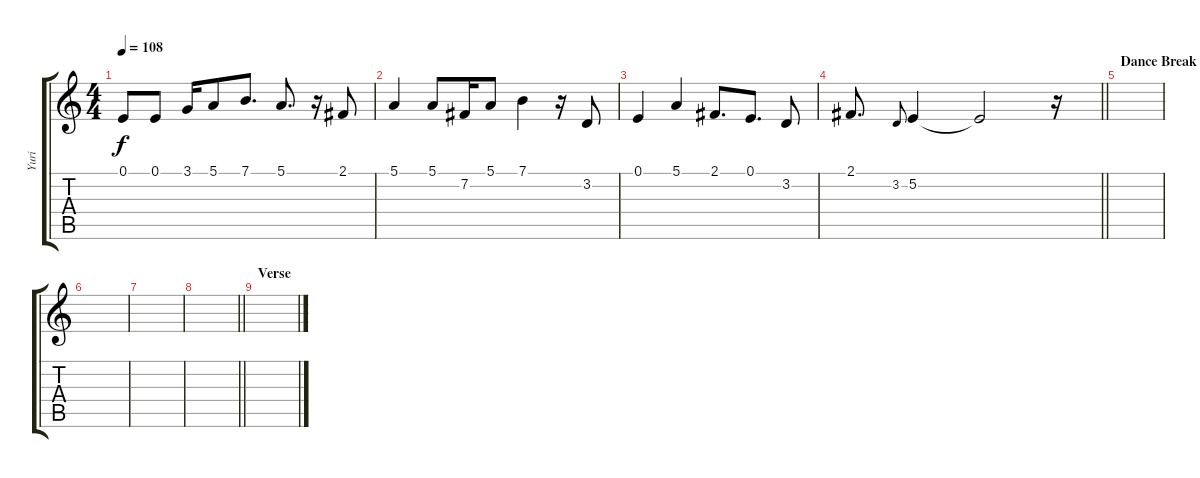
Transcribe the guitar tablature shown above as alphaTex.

\track ("Yuri" "Yuri") {instrument clarinet}
\staff {score tabs}
\tuning (E4 B3 G3 D3 A2 E2) {hide}
\ts (4 4)
\tempo 108
\clef g2
\ks c
0.1.8{dy f} 0.1.8 3.1.16 5.1.8 7.1.8{d} 5.1.8{d} r.16 2.1.8 |
5.1.4 5.1.8 7.2.16 5.1.8 7.1.4 r.16 3.2.8 |
0.1.4 5.1.4 2.1.8{d} 0.1.8{d} 3.2.8 |
\barLineRight lightlight
2.1.8{d} 3.2.8{gr onbeat} 5.2.4 5.2{t}.2 r.16 |
\section ("" "Dance Break")
|
|
|
\barLineRight lightlight
|
\section ("" "Verse")
